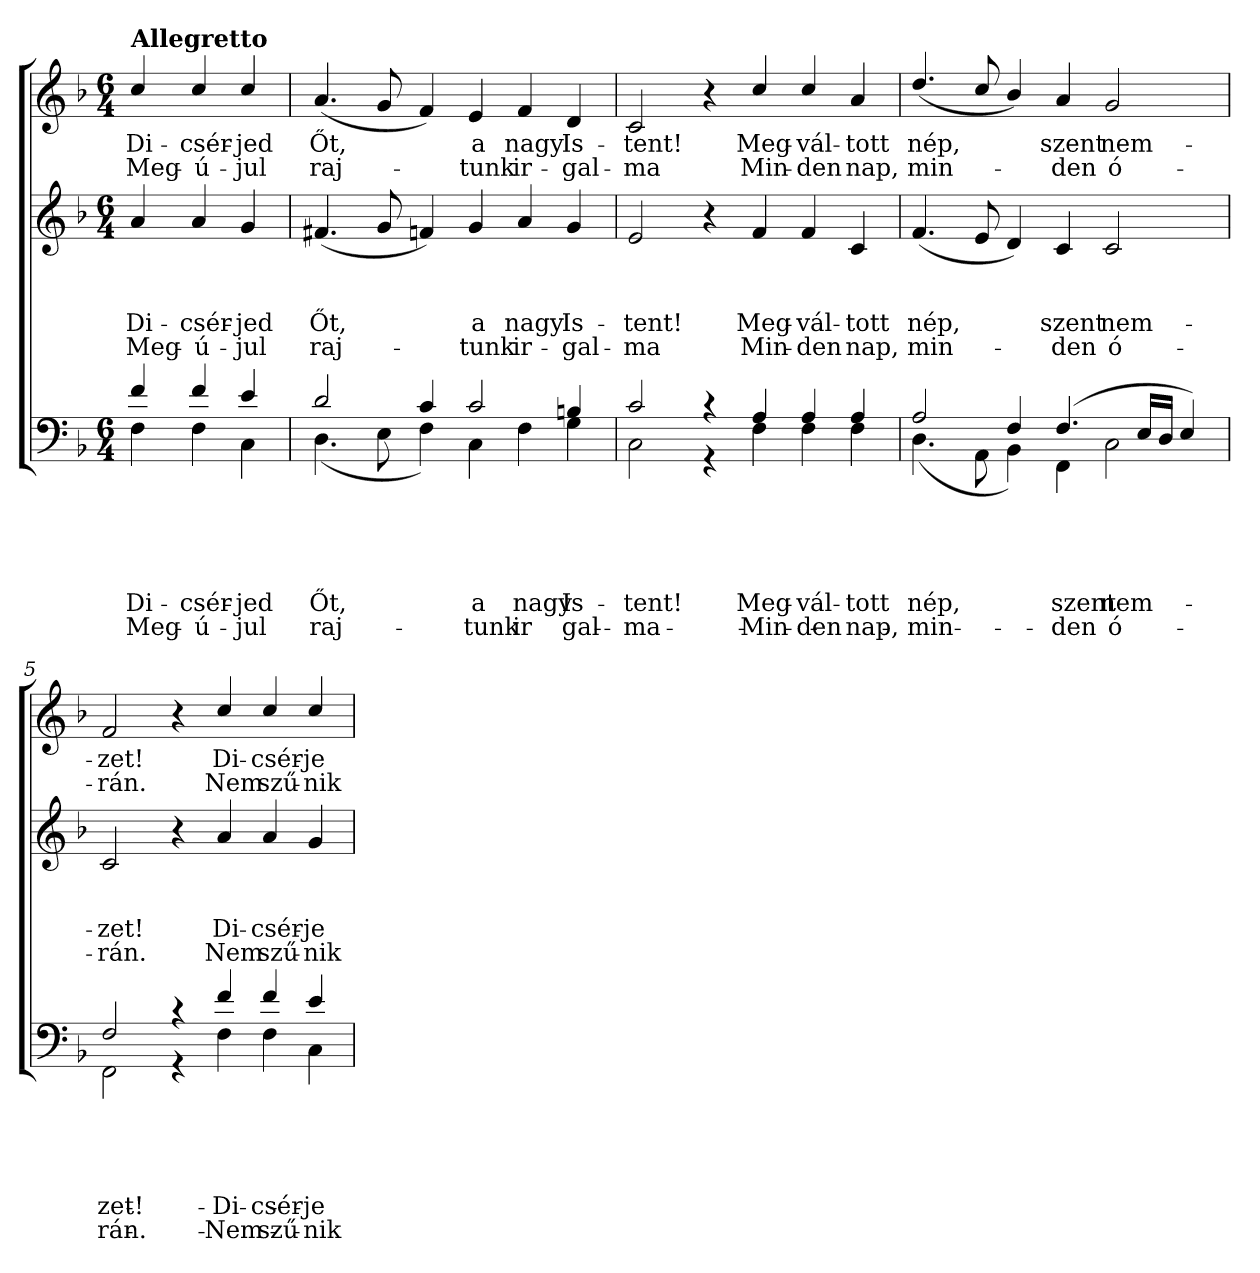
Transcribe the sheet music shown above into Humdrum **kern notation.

**kern	**text	**text	**text	**text	**text	**text	**kern	**text	**text	**text	**text	**kern	**text	**text
*part3	*part3	*part3	*part3	*part3	*part3	*part3	*part2	*part2	*part2	*part2	*part2	*part1	*part1	*part1
*staff3	*staff3	*staff3	*staff3	*staff3	*staff3	*staff3	*staff2	*staff2	*staff2	*staff2	*staff2	*staff1	*staff1	*staff1
*clefF4	*	*	*	*	*	*	*clefG2	*	*	*	*	*clefG2	*	*
*k[b-]	*	*	*	*	*	*	*k[b-]	*	*	*	*	*k[b-]	*	*
*F:	*	*	*	*	*	*	*F:	*	*	*	*	*F:	*	*
*M6/4	*	*	*	*	*	*	*M6/4	*	*	*	*	*M6/4	*	*
=1	=1	=1	=1	=1	=1	=1	=1	=1	=1	=1	=1	=1	=1	=1
*^	*	*	*	*	*	*	*	*	*	*	*	*	*	*
!	!	!	!	!	!	!LO:LY:b	!LO:LY:b	!	!	!	!	!	!	!	!
!	!	!	!	!	!	!	!	!	!	!	!LO:LY:b	!LO:LY:b	!	!	!
!	!	!	!	!	!	!	!	!	!	!	!	!	!LO:TX:a:B:t=Allegretto	!	!
!	!	!	!	!	!	!	!	!	!	!	!	!	!	!LO:LY:b	!LO:LY:b
4f/	4F\	.	.	.	.	Di-	Meg-	4a/	.	.	Di-	Meg-	4cc/	Di-	Meg-
!	!	!	!	!	!	!LO:LY:b	!LO:LY:b	!	!	!	!	!	!	!	!
!	!	!	!	!	!	!	!	!	!	!	!LO:LY:b	!LO:LY:b	!	!	!
!	!	!	!	!	!	!	!	!	!	!	!	!	!	!LO:LY:b	!LO:LY:b
4f/	4F\	.	.	.	.	-csér-	-ú-	4a/	.	.	-csér-	-ú-	4cc/	-csér-	-ú-
!	!	!	!	!	!	!LO:LY:b	!LO:LY:b	!	!	!	!	!	!	!	!
!	!	!	!	!	!	!	!	!	!	!	!LO:LY:b	!LO:LY:b	!	!	!
!	!	!	!	!	!	!	!	!	!	!	!	!	!	!LO:LY:b	!LO:LY:b
4e/	4C\	.	.	.	.	-jed	-jul	4g/	.	.	-jed	-jul	4cc/	-jed	-jul
=2	=2	=2	=2	=2	=2	=2	=2	=2	=2	=2	=2	=2	=2	=2	=2
!	!	!	!	!	!	!LO:LY:b	!LO:LY:b	!	!	!	!	!	!	!	!
!	!	!	!	!	!	!	!	!	!	!	!LO:LY:b	!LO:LY:b	!	!	!
!	!	!	!	!	!	!	!	!	!	!	!	!	!	!LO:LY:b	!LO:LY:b
2d/	(<4.D\	.	.	.	.	Őt,	raj-	(>4.f#X/	.	.	Őt,	raj-	(>4.a/	Őt,	raj-
.	8E\	.	.	.	.	.	.	8g/	.	.	.	.	8g/	.	.
4c/	4F\)	.	.	.	.	.	.	4fn/)	.	.	.	.	4f/)	.	.
!	!	!	!	!	!	!LO:LY:b	!LO:LY:b	!	!	!	!	!	!	!	!
!	!	!	!	!	!	!	!	!	!	!	!LO:LY:b	!LO:LY:b	!	!	!
!	!	!	!	!	!	!	!	!	!	!	!	!	!	!LO:LY:b	!LO:LY:b
2c/	4C\	.	.	.	.	a	-tunk	4g/	.	.	a	-tunk	4e/	a	-tunk
!	!	!	!	!	!	!LO:LY:b	!LO:LY:b	!	!	!	!	!	!	!	!
!	!	!	!	!	!	!	!	!	!	!	!LO:LY:b	!LO:LY:b	!	!	!
!	!	!	!	!	!	!	!	!	!	!	!	!	!	!LO:LY:b	!LO:LY:b
.	4F\	.	.	.	.	nagy	ir-	4a/	.	.	nagy	ir-	4f/	nagy	ir-
!	!	!	!	!	!	!LO:LY:b	!LO:LY:b	!	!	!	!	!	!	!	!
!	!	!	!	!	!	!	!	!	!	!	!LO:LY:b	!LO:LY:b	!	!	!
!	!	!	!	!	!	!	!	!	!	!	!	!	!	!LO:LY:b	!LO:LY:b
4Bn/	4G\	.	.	.	.	Is-	-gal-	4g/	.	.	Is-	-gal-	4d/	Is-	-gal-
=3	=3	=3	=3	=3	=3	=3	=3	=3	=3	=3	=3	=3	=3	=3	=3
!	!	!	!	!	!	!LO:LY:b	!LO:LY:b	!	!	!	!	!	!	!	!
!	!	!	!	!	!	!	!	!	!	!	!LO:LY:b	!LO:LY:b	!	!	!
!	!	!	!	!	!	!	!	!	!	!	!	!	!	!LO:LY:b	!LO:LY:b
2c/	2C\	.	.	.	.	-tent!	-ma	2e/	.	.	-tent!	-ma	2c/	-tent!	-ma
4r	4r	.	.	.	.	.	.	4r	.	.	.	.	4r	.	.
!	!	!	!	!	!	!LO:LY:b	!LO:LY:b	!	!	!	!	!	!	!	!
!	!	!	!	!	!	!	!	!	!	!	!LO:LY:b	!LO:LY:b	!	!	!
!	!	!	!	!	!	!	!	!	!	!	!	!	!	!LO:LY:b	!LO:LY:b
4A/	4F\	.	.	.	.	Meg-	Min-	4f/	.	.	Meg-	Min-	4cc/	Meg-	Min-
!	!	!	!	!	!	!LO:LY:b	!LO:LY:b	!	!	!	!	!	!	!	!
!	!	!	!	!	!	!	!	!	!	!	!LO:LY:b	!LO:LY:b	!	!	!
!	!	!	!	!	!	!	!	!	!	!	!	!	!	!LO:LY:b	!LO:LY:b
4A/	4F\	.	.	.	.	-vál-	-den	4f/	.	.	-vál-	-den	4cc/	-vál-	-den
!	!	!	!	!	!	!LO:LY:b	!LO:LY:b	!	!	!	!	!	!	!	!
!	!	!	!	!	!	!	!	!	!	!	!LO:LY:b	!LO:LY:b	!	!	!
!	!	!	!	!	!	!	!	!	!	!	!	!	!	!LO:LY:b	!LO:LY:b
4A/	4F\	.	.	.	.	-tott	nap,	4c/	.	.	-tott	nap,	4a/	-tott	nap,
=4	=4	=4	=4	=4	=4	=4	=4	=4	=4	=4	=4	=4	=4	=4	=4
!	!	!	!	!	!	!LO:LY:b	!LO:LY:b	!	!	!	!	!	!	!	!
!	!	!	!	!	!	!	!	!	!	!	!LO:LY:b	!LO:LY:b	!	!	!
!	!	!	!	!	!	!	!	!	!	!	!	!	!	!LO:LY:b	!LO:LY:b
2A/	(<4.D\	.	.	.	.	nép,	min-	(>4.f/	.	.	nép,	min-	(>4.dd/	nép,	min-
.	8AA\	.	.	.	.	.	.	8e/	.	.	.	.	8cc/	.	.
4F/	4BB-\)	.	.	.	.	.	.	4d/)	.	.	.	.	4b-/)	.	.
!	!	!	!	!	!	!LO:LY:b	!LO:LY:b	!	!	!	!	!	!	!	!
!	!	!	!	!	!	!	!	!	!	!	!LO:LY:b	!LO:LY:b	!	!	!
!	!	!	!	!	!	!	!	!	!	!	!	!	!	!LO:LY:b	!LO:LY:b
(>4.F/	4FF\	.	.	.	.	szent	-den	4c/	.	.	szent	-den	4a/	szent	-den
!	!	!	!	!	!	!LO:LY:b	!LO:LY:b	!	!	!	!	!	!	!	!
!	!	!	!	!	!	!	!	!	!	!	!LO:LY:b	!LO:LY:b	!	!	!
!	!	!	!	!	!	!	!	!	!	!	!	!	!	!LO:LY:b	!LO:LY:b
.	2C\	.	.	.	.	nem-	ó-	2c/	.	.	nem-	ó-	2g/	nem-	ó-
16E/LL	.	.	.	.	.	.	.	.	.	.	.	.	.	.	.
16D/JJ	.	.	.	.	.	.	.	.	.	.	.	.	.	.	.
4E/)	.	.	.	.	.	.	.	.	.	.	.	.	.	.	.
=5	=5	=5	=5	=5	=5	=5	=5	=5	=5	=5	=5	=5	=5	=5	=5
!	!	!	!	!	!	!LO:LY:b	!LO:LY:b	!	!	!	!	!	!	!	!
!	!	!	!	!	!	!	!	!	!	!	!LO:LY:b	!LO:LY:b	!	!	!
!	!	!	!	!	!	!	!	!	!	!	!	!	!	!LO:LY:b	!LO:LY:b
2F/	2FF\	.	.	.	.	-zet!	-rán.	2c/	.	.	-zet!	-rán.	2f/	-zet!	-rán.
4r	4r	.	.	.	.	.	.	4r	.	.	.	.	4r	.	.
!	!	!	!	!	!	!LO:LY:b	!LO:LY:b	!	!	!	!	!	!	!	!
!	!	!	!	!	!	!	!	!	!	!	!LO:LY:b	!LO:LY:b	!	!	!
!	!	!	!	!	!	!	!	!	!	!	!	!	!	!LO:LY:b	!LO:LY:b
4f/	4F\	.	.	.	.	Di-	Nem	4a/	.	.	Di-	Nem	4cc/	Di-	Nem
!	!	!	!	!	!	!LO:LY:b	!LO:LY:b	!	!	!	!	!	!	!	!
!	!	!	!	!	!	!	!	!	!	!	!LO:LY:b	!LO:LY:b	!	!	!
!	!	!	!	!	!	!	!	!	!	!	!	!	!	!LO:LY:b	!LO:LY:b
4f/	4F\	.	.	.	.	-csér-	szű-	4a/	.	.	-csér-	szű-	4cc/	-csér-	szű-
!	!	!	!	!	!	!LO:LY:b	!LO:LY:b	!	!	!	!	!	!	!	!
!	!	!	!	!	!	!	!	!	!	!	!LO:LY:b	!LO:LY:b	!	!	!
!	!	!	!	!	!	!	!	!	!	!	!	!	!	!LO:LY:b	!LO:LY:b
4e/	4C\	.	.	.	.	-je	-nik	4g/	.	.	-je	-nik	4cc/	-je	-nik
*v	*v	*	*	*	*	*	*	*	*	*	*	*	*	*	*
=	=	=	=	=	=	=	=	=	=	=	=	=	=	=
*-	*-	*-	*-	*-	*-	*-	*-	*-	*-	*-	*-	*-	*-	*-
